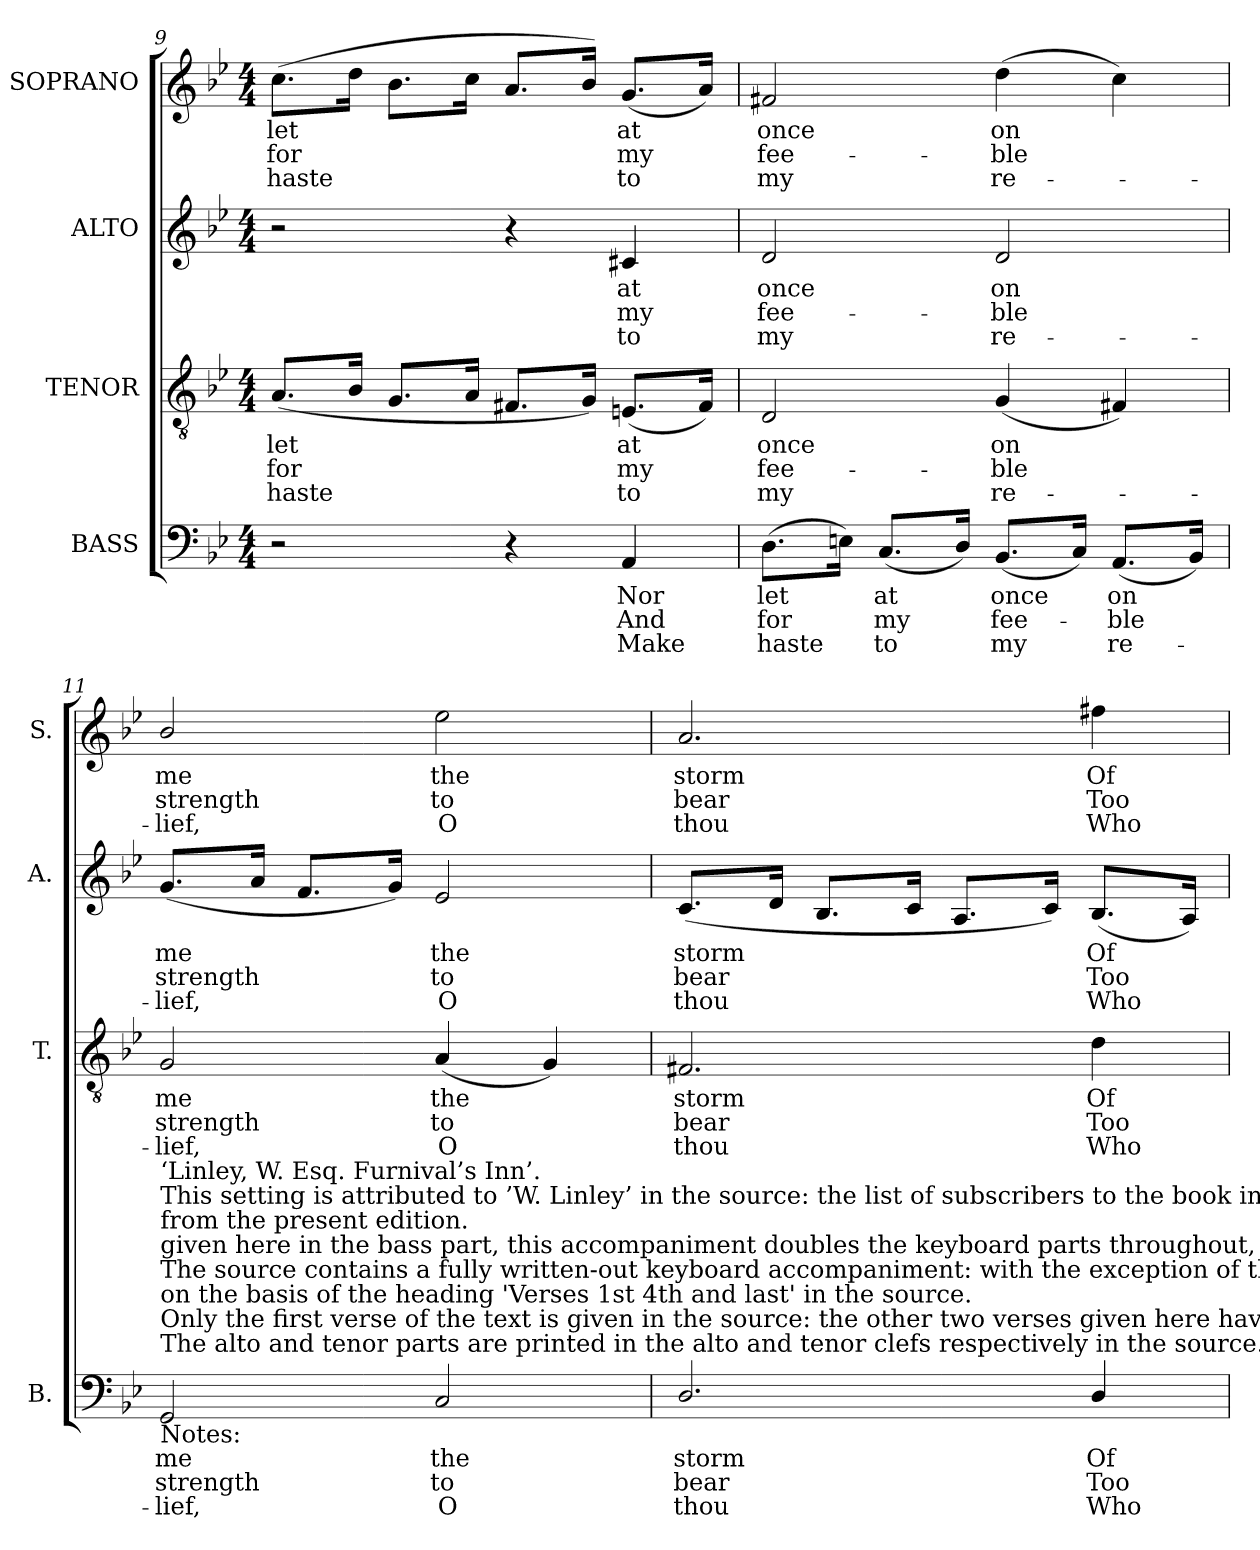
**kern	**text	**text	**text	**kern	**text	**text	**text	**kern	**text	**text	**text	**kern	**text	**text	**text
*part4	*part4	*part4	*part4	*part3	*part3	*part3	*part3	*part2	*part2	*part2	*part2	*part1	*part1	*part1	*part1
*staff4	*staff4	*staff4	*staff4	*staff3	*staff3	*staff3	*staff3	*staff2	*staff2	*staff2	*staff2	*staff1	*staff1	*staff1	*staff1
*I"BASS	*	*	*	*I"TENOR	*	*	*	*I"ALTO	*	*	*	*I"SOPRANO	*	*	*
*I'B.	*	*	*	*I'T.	*	*	*	*I'A.	*	*	*	*I'S.	*	*	*
*clefF4	*	*	*	*clefGv2	*	*	*	*clefG2	*	*	*	*clefG2	*	*	*
*	*	*	*	*ITrd7c12	*	*	*	*	*	*	*	*	*	*	*
*k[b-e-]	*	*	*	*k[b-e-]	*	*	*	*k[b-e-]	*	*	*	*k[b-e-]	*	*	*
*g:	*	*	*	*g:	*	*	*	*g:	*	*	*	*g:	*	*	*
*M4/4	*	*	*	*M4/4	*	*	*	*M4/4	*	*	*	*M4/4	*	*	*
=9	=9	=9	=9	=9	=9	=9	=9	=9	=9	=9	=9	=9	=9	=9	=9
!	!	!	!	!	!LO:LY:b:color=#000000	!LO:LY:b:color=#000000	!LO:LY:b:color=#000000	!	!	!	!	!	!	!	!
!	!	!	!	!	!	!	!	!	!	!	!	!	!LO:LY:b:color=#000000	!LO:LY:b:color=#000000	!LO:LY:b:color=#000000
2r	.	.	.	(8.AAi/L	let	for	haste	2r	.	.	.	(8.cci\L	let	for	haste
.	.	.	.	16BB-i/Jk	.	.	.	.	.	.	.	16ddi\Jk	.	.	.
.	.	.	.	8.GGi/L	.	.	.	.	.	.	.	8.b-i\L	.	.	.
.	.	.	.	16AAi/Jk	.	.	.	.	.	.	.	16cci\Jk	.	.	.
4r	.	.	.	8.FF#Xi/L	.	.	.	4r	.	.	.	8.ai/L	.	.	.
.	.	.	.	16GGi/Jk)	.	.	.	.	.	.	.	16b-i/Jk)	.	.	.
!	!LO:LY:b:color=#000000	!LO:LY:b:color=#000000	!LO:LY:b:color=#000000	!	!	!	!	!	!	!	!	!	!	!	!
!	!	!	!	!	!LO:LY:b:color=#000000	!LO:LY:b:color=#000000	!LO:LY:b:color=#000000	!	!	!	!	!	!	!	!
!	!	!	!	!	!	!	!	!	!LO:LY:b:color=#000000	!LO:LY:b:color=#000000	!LO:LY:b:color=#000000	!	!	!	!
!	!	!	!	!	!	!	!	!	!	!	!	!	!LO:LY:b:color=#000000	!LO:LY:b:color=#000000	!LO:LY:b:color=#000000
4AAi/	Nor	And	Make	(8.EEni/L	at	my	to	4c#Xi/	at	my	to	(8.gi/L	at	my	to
.	.	.	.	16FF#i/Jk)	.	.	.	.	.	.	.	16ai/Jk)	.	.	.
=10	=10	=10	=10	=10	=10	=10	=10	=10	=10	=10	=10	=10	=10	=10	=10
!	!LO:LY:b:color=#000000	!LO:LY:b:color=#000000	!LO:LY:b:color=#000000	!	!	!	!	!	!	!	!	!	!	!	!
!	!	!	!	!	!LO:LY:b:color=#000000	!LO:LY:b:color=#000000	!LO:LY:b:color=#000000	!	!	!	!	!	!	!	!
!	!	!	!	!	!	!	!	!	!LO:LY:b:color=#000000	!LO:LY:b:color=#000000	!LO:LY:b:color=#000000	!	!	!	!
!	!	!	!	!	!	!	!	!	!	!	!	!	!LO:LY:b:color=#000000	!LO:LY:b:color=#000000	!LO:LY:b:color=#000000
(8.Di\L	let	for	haste	2DDi/	once	fee-	my	2di/	once	fee-	my	2f#Xi/	once	fee-	my
16Eni\Jk)	.	.	.	.	.	.	.	.	.	.	.	.	.	.	.
!	!LO:LY:b:color=#000000	!LO:LY:b:color=#000000	!LO:LY:b:color=#000000	!	!	!	!	!	!	!	!	!	!	!	!
(8.Ci/L	at	my	to	.	.	.	.	.	.	.	.	.	.	.	.
16Di/Jk)	.	.	.	.	.	.	.	.	.	.	.	.	.	.	.
!	!LO:LY:b:color=#000000	!LO:LY:b:color=#000000	!LO:LY:b:color=#000000	!	!	!	!	!	!	!	!	!	!	!	!
!	!	!	!	!	!LO:LY:b:color=#000000	!LO:LY:b:color=#000000	!LO:LY:b:color=#000000	!	!	!	!	!	!	!	!
!	!	!	!	!	!	!	!	!	!LO:LY:b:color=#000000	!LO:LY:b:color=#000000	!LO:LY:b:color=#000000	!	!	!	!
!	!	!	!	!	!	!	!	!	!	!	!	!	!LO:LY:b:color=#000000	!LO:LY:b:color=#000000	!LO:LY:b:color=#000000
(8.BB-i/L	once	fee-	my	(4GGi/	on	-ble	re-	2di/	on	-ble	re-	(4ddi\	on	-ble	re-
16Ci/Jk)	.	.	.	.	.	.	.	.	.	.	.	.	.	.	.
!	!LO:LY:b:color=#000000	!LO:LY:b:color=#000000	!LO:LY:b:color=#000000	!	!	!	!	!	!	!	!	!	!	!	!
(8.AAi/L	on	-ble	re-	4FF#Xi/)	.	.	.	.	.	.	.	4cci\)	.	.	.
16BB-i/Jk)	.	.	.	.	.	.	.	.	.	.	.	.	.	.	.
!!LO:PB:g=z
=11	=11	=11	=11	=11	=11	=11	=11	=11	=11	=11	=11	=11	=11	=11	=11
!	!LO:LY:b:color=#000000	!LO:LY:b:color=#000000	!LO:LY:b:color=#000000	!	!	!	!	!	!	!	!	!	!	!	!
!	!	!	!	!	!LO:LY:b:color=#000000	!LO:LY:b:color=#000000	!LO:LY:b:color=#000000	!	!	!	!	!	!	!	!
!	!	!	!	!	!	!	!	!	!LO:LY:b:color=#000000	!LO:LY:b:color=#000000	!LO:LY:b:color=#000000	!	!	!	!
!LO:TX:b:t=Notes&colon;	!	!	!	!	!	!	!	!	!	!	!	!	!	!	!
!LO:TX:t=The alto and tenor parts are printed in the alto and tenor clefs respectively in the source.	!	!	!	!	!	!	!	!	!	!	!	!	!	!	!
!LO:TX:t=Only the first verse of the text is given in the source&colon; the other two verses given here have been added editorially,	!	!	!	!	!	!	!	!	!	!	!	!	!	!	!
!LO:TX:t=on the basis of the heading 'Verses 1st 4th and last' in the source.	!	!	!	!	!	!	!	!	!	!	!	!	!	!	!
!LO:TX:t=The source contains a fully written-out keyboard accompaniment&colon; with the exception of the first note, which is	!	!	!	!	!	!	!	!	!	!	!	!	!	!	!
!LO:TX:t=given here in the bass part, this accompaniment doubles the keyboard parts throughout, and has been omitted	!	!	!	!	!	!	!	!	!	!	!	!	!	!	!
!LO:TX:t=from the present edition.	!	!	!	!	!	!	!	!	!	!	!	!	!	!	!
!LO:TX:t=This setting is attributed to ’W. Linley’ in the source&colon; the list of subscribers to the book includes	!	!	!	!	!	!	!	!	!	!	!	!	!	!	!
!LO:TX:t=‘Linley, W. Esq. Furnival’s Inn’.	!	!	!	!	!	!	!	!	!	!	!	!	!	!	!
!	!	!	!	!	!	!	!	!	!	!	!	!	!LO:LY:b:color=#000000	!LO:LY:b:color=#000000	!LO:LY:b:color=#000000
2GGi/	me	strength	-lief,	2GGi/	me	strength	-lief,	(8.gi/L	me	strength	-lief,	2b-i/	me	strength	-lief,
.	.	.	.	.	.	.	.	16ai/Jk	.	.	.	.	.	.	.
.	.	.	.	.	.	.	.	8.fi/L	.	.	.	.	.	.	.
.	.	.	.	.	.	.	.	16gi/Jk)	.	.	.	.	.	.	.
!	!LO:LY:b:color=#000000	!LO:LY:b:color=#000000	!LO:LY:b:color=#000000	!	!	!	!	!	!	!	!	!	!	!	!
!	!	!	!	!	!LO:LY:b:color=#000000	!LO:LY:b:color=#000000	!LO:LY:b:color=#000000	!	!	!	!	!	!	!	!
!	!	!	!	!	!	!	!	!	!LO:LY:b:color=#000000	!LO:LY:b:color=#000000	!LO:LY:b:color=#000000	!	!	!	!
!	!	!	!	!	!	!	!	!	!	!	!	!	!LO:LY:b:color=#000000	!LO:LY:b:color=#000000	!LO:LY:b:color=#000000
2Ci/	the	to	O	(4AAi/	the	to	O	2e-i/	the	to	O	2ee-i\	the	to	O
.	.	.	.	4GGi/)	.	.	.	.	.	.	.	.	.	.	.
=12	=12	=12	=12	=12	=12	=12	=12	=12	=12	=12	=12	=12	=12	=12	=12
!	!LO:LY:b:color=#000000	!LO:LY:b:color=#000000	!LO:LY:b:color=#000000	!	!	!	!	!	!	!	!	!	!	!	!
!	!	!	!	!	!LO:LY:b:color=#000000	!LO:LY:b:color=#000000	!LO:LY:b:color=#000000	!	!	!	!	!	!	!	!
!	!	!	!	!	!	!	!	!	!LO:LY:b:color=#000000	!LO:LY:b:color=#000000	!LO:LY:b:color=#000000	!	!	!	!
!	!	!	!	!	!	!	!	!	!	!	!	!	!LO:LY:b:color=#000000	!LO:LY:b:color=#000000	!LO:LY:b:color=#000000
2.Di/	storm	bear	thou	2.FF#Xi/	storm	bear	thou	(8.ci/L	storm	bear	thou	2.ai/	storm	bear	thou
.	.	.	.	.	.	.	.	16di/Jk	.	.	.	.	.	.	.
.	.	.	.	.	.	.	.	8.B-i/L	.	.	.	.	.	.	.
.	.	.	.	.	.	.	.	16ci/Jk	.	.	.	.	.	.	.
.	.	.	.	.	.	.	.	8.Ai/L	.	.	.	.	.	.	.
.	.	.	.	.	.	.	.	16ci/Jk)	.	.	.	.	.	.	.
!	!LO:LY:b:color=#000000	!LO:LY:b:color=#000000	!LO:LY:b:color=#000000	!	!	!	!	!	!	!	!	!	!	!	!
!	!	!	!	!	!LO:LY:b:color=#000000	!LO:LY:b:color=#000000	!LO:LY:b:color=#000000	!	!	!	!	!	!	!	!
!	!	!	!	!	!	!	!	!	!LO:LY:b:color=#000000	!LO:LY:b:color=#000000	!LO:LY:b:color=#000000	!	!	!	!
!	!	!	!	!	!	!	!	!	!	!	!	!	!LO:LY:b:color=#000000	!LO:LY:b:color=#000000	!LO:LY:b:color=#000000
4Di/	Of	Too	Who	4Di\	Of	Too	Who	(8.B-i/L	Of	Too	Who	4ff#Xi\	Of	Too	Who
.	.	.	.	.	.	.	.	16Ai/Jk)	.	.	.	.	.	.	.
=	=	=	=	=	=	=	=	=	=	=	=	=	=	=	=
*-	*-	*-	*-	*-	*-	*-	*-	*-	*-	*-	*-	*-	*-	*-	*-
